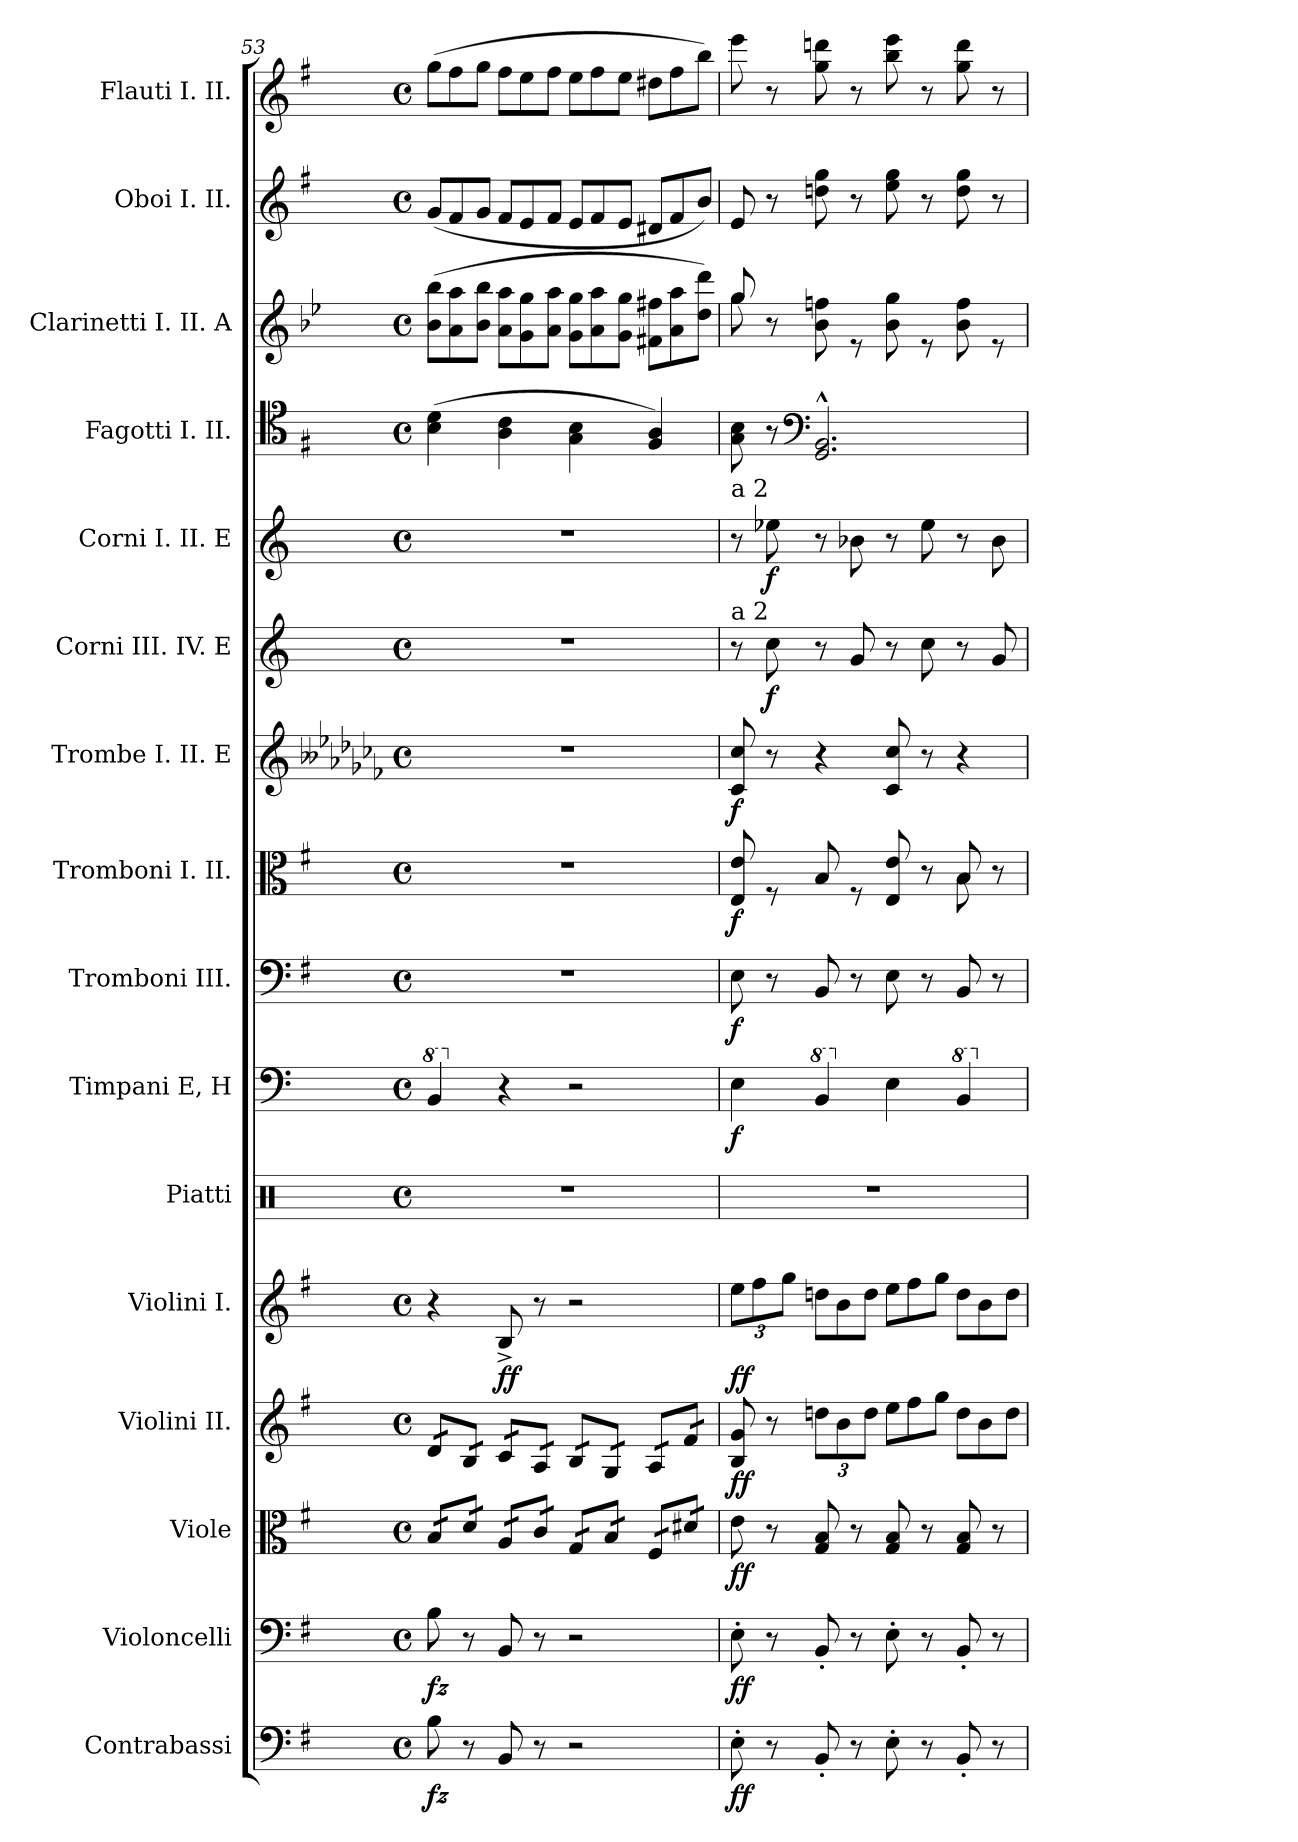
**kern	**dynam	**kern	**dynam	**kern	**dynam	**kern	**dynam	**kern	**dynam	**kern	**kern	**dynam	**kern	**dynam	**kern	**dynam	**kern	**dynam	**kern	**dynam	**kern	**dynam	**kern	**kern	**kern	**kern
*part16	*part16	*part15	*part15	*part14	*part14	*part13	*part13	*part12	*part12	*part11	*part10	*part10	*part9	*part9	*part8	*part8	*part7	*part7	*part6	*part6	*part5	*part5	*part4	*part3	*part2	*part1
*staff16	*staff16	*staff15	*staff15	*staff14	*staff14	*staff13	*staff13	*staff12	*staff12	*staff11	*staff10	*staff10	*staff9	*staff9	*staff8	*staff8	*staff7	*staff7	*staff6	*staff6	*staff5	*staff5	*staff4	*staff3	*staff2	*staff1
*I"Contrabassi	*	*I"Violoncelli	*	*I"Viole	*	*I"Violini II.	*	*I"Violini I.	*	*I"Piatti	*I"Timpani E, H	*	*I"Tromboni III.	*	*I"Tromboni I. II.	*	*I"Trombe I. II. E	*	*I"Corni III. IV. E	*	*I"Corni I. II. E	*	*I"Fagotti I. II.	*I"Clarinetti I. II. A	*I"Oboi I. II.	*I"Flauti I. II.
*I'Cb.	*	*I'Vcl.	*	*I'Vle	*	*I'Viol. II.	*	*I'Viol. I.	*	*I'Piatti	*I'Timp.	*	*I'Trbni. III.	*	*I'Trbni. I. II.	*	*I'Trbe. I. II.	*	*I'Cor. III. IV. E	*	*I'Cor. I. II. E	*	*I'Fag. I. II.	*I'Cl. I. II.	*I'Ob. I. II.	*I'Fl. I. II.
*clefF4	*	*clefF4	*	*clefC3	*	*clefG2	*	*clefG2	*	*clefX	*clefF4	*	*clefF4	*	*clefC3	*	*clefG2	*	*clefG2	*	*clefG2	*	*clefC4	*clefG2	*clefG2	*clefG2
*ITrd7c12	*	*	*	*	*	*	*	*	*	*	*	*	*	*	*	*	*ITrd-3c-4	*	*ITrd5c8	*	*ITrd5c8	*	*	*ITrd2c3	*	*
*k[f#]	*	*k[f#]	*	*k[f#]	*	*k[f#]	*	*k[f#]	*	*k[]	*k[]	*	*k[f#]	*	*k[f#]	*	*k[b--e-a-d-g-c-f-]	*	*k[f#c#g#d#]	*	*k[f#c#g#d#]	*	*k[f#]	*k[f#]	*k[f#]	*k[f#]
*M4/4	*	*M4/4	*	*M4/4	*	*M4/4	*	*M4/4	*	*M4/4	*M4/4	*	*M4/4	*	*M4/4	*	*M4/4	*	*M4/4	*	*M4/4	*	*M4/4	*M4/4	*M4/4	*M4/4
*met(c)	*	*met(c)	*	*met(c)	*	*met(c)	*	*met(c)	*	*met(c)	*met(c)	*	*met(c)	*	*met(c)	*	*met(c)	*	*met(c)	*	*met(c)	*	*met(c)	*met(c)	*met(c)	*met(c)
*	*	*	*	*	*	*	*	*	*	*	*8va	*	*	*	*	*	*	*	*	*	*	*	*	*	*	*
*	*	*	*	*	*	*	*	*	*	*	*	*	*	*	*	*	*	*	*	*	*	*	*	*Xtuplet	*Xtuplet	*Xtuplet
=53	=53	=53	=53	=53	=53	=53	=53	=53	=53	=53	=53	=53	=53	=53	=53	=53	=53	=53	=53	=53	=53	=53	=53	=53	=53	=53
!	!LO:DY:b	!	!LO:DY:b	!	!	!	!	!	!	!	!	!LO:DY:b	!	!	!	!	!	!	!	!	!	!	!	!	!	!
*	*	*	*	*tremolo	*	*	*	*	*	*	*	*	*	*	*	*	*	*	*	*	*	*	*	*	*	*
*	*	*	*	*	*	*tremolo	*	*	*	*	*	*	*	*	*	*	*	*	*	*	*	*	*	*	*	*
8BB\	fz	8B\	fz	16B/LL	.	16d/LL	.	4r	.	1r	4B/	other-dynamics	1r	.	1r	.	1r	.	1r	.	1r	.	(4B\ 4d\	(12g\ 12gg\L	(12g/L	(12gg\L
.	.	.	.	16B/	.	16d/	.	.	.	.	.	.	.	.	.	.	.	.	.	.	.	.	.	.	.	.
.	.	.	.	.	.	.	.	.	.	.	.	.	.	.	.	.	.	.	.	.	.	.	.	12f#\ 12ff#\	12f#/	12ff#\
8r	.	8r	.	16d/	.	16B/	.	.	.	.	.	.	.	.	.	.	.	.	.	.	.	.	.	.	.	.
.	.	.	.	.	.	.	.	.	.	.	.	.	.	.	.	.	.	.	.	.	.	.	.	12g\ 12gg\J	12g/J	12gg\J
.	.	.	.	16d/JJ	.	16B/JJ	.	.	.	.	.	.	.	.	.	.	.	.	.	.	.	.	.	.	.	.
*	*	*	*	*	*	*	*	*	*	*	*X8va	*	*	*	*	*	*	*	*	*	*	*	*	*	*	*
!	!	!	!	!	!	!	!	!	!LO:DY:b	!	!	!	!	!	!	!	!	!	!	!	!	!	!	!	!	!
8BBB/	.	8BB/	.	16A/LL	.	16c/LL	.	8B^/	ff	.	4r	.	.	.	.	.	.	.	.	.	.	.	4A\ 4c\	12f#\ 12ff#\L	12f#/L	12ff#\L
.	.	.	.	16A/	.	16c/	.	.	.	.	.	.	.	.	.	.	.	.	.	.	.	.	.	.	.	.
.	.	.	.	.	.	.	.	.	.	.	.	.	.	.	.	.	.	.	.	.	.	.	.	12e\ 12ee\	12e/	12ee\
8r	.	8r	.	16c/	.	16A/	.	8r	.	.	.	.	.	.	.	.	.	.	.	.	.	.	.	.	.	.
.	.	.	.	.	.	.	.	.	.	.	.	.	.	.	.	.	.	.	.	.	.	.	.	12f#\ 12ff#\J	12f#/J	12ff#\J
.	.	.	.	16c/JJ	.	16A/JJ	.	.	.	.	.	.	.	.	.	.	.	.	.	.	.	.	.	.	.	.
2r	.	2r	.	16G/LL	.	16B/LL	.	2r	.	.	2r	.	.	.	.	.	.	.	.	.	.	.	4G\ 4B\	12e\ 12ee\L	12e/L	12ee\L
.	.	.	.	16G/	.	16B/	.	.	.	.	.	.	.	.	.	.	.	.	.	.	.	.	.	.	.	.
.	.	.	.	.	.	.	.	.	.	.	.	.	.	.	.	.	.	.	.	.	.	.	.	12f#\ 12ff#\	12f#/	12ff#\
.	.	.	.	16B/	.	16G/	.	.	.	.	.	.	.	.	.	.	.	.	.	.	.	.	.	.	.	.
.	.	.	.	.	.	.	.	.	.	.	.	.	.	.	.	.	.	.	.	.	.	.	.	12e\ 12ee\J	12e/J	12ee\J
.	.	.	.	16B/JJ	.	16G/JJ	.	.	.	.	.	.	.	.	.	.	.	.	.	.	.	.	.	.	.	.
.	.	.	.	16F#/LL	.	16A/LL	.	.	.	.	.	.	.	.	.	.	.	.	.	.	.	.	4F#/ 4A/)	12d#X\ 12dd#X\L	12d#X/L	12dd#X\L
.	.	.	.	16F#/	.	16A/	.	.	.	.	.	.	.	.	.	.	.	.	.	.	.	.	.	.	.	.
.	.	.	.	.	.	.	.	.	.	.	.	.	.	.	.	.	.	.	.	.	.	.	.	12f#\ 12ff#\	12f#/	12ff#\
.	.	.	.	16d#X/	.	16f#/	.	.	.	.	.	.	.	.	.	.	.	.	.	.	.	.	.	.	.	.
.	.	.	.	.	.	.	.	.	.	.	.	.	.	.	.	.	.	.	.	.	.	.	.	12b\ 12bb\J)	12b/J)	12bb\J)
.	.	.	.	16d#X/JJ	.	16f#/JJ	.	.	.	.	.	.	.	.	.	.	.	.	.	.	.	.	.	.	.	.
*	*	*	*	*	*	*Xtremolo	*	*	*	*	*	*	*	*	*	*	*	*	*	*	*	*	*	*	*	*
*	*	*	*	*Xtremolo	*	*	*	*	*	*	*	*	*	*	*	*	*	*	*	*	*	*	*	*	*	*
=54	=54	=54	=54	=54	=54	=54	=54	=54	=54	=54	=54	=54	=54	=54	=54	=54	=54	=54	=54	=54	=54	=54	=54	=54	=54	=54
*	*	*	*	*	*	*	*	*Xbrackettup	*	*	*	*	*	*	*	*	*	*	*	*	*	*	*	*	*	*
*	*	*	*	*	*	*	*	*	*	*	*	*	*	*	*^	*	*	*	*	*	*	*	*	*^	*	*
!	!	!	!	!	!	!	!	!	!	!	!	!	!	!	!	!	!	!	!	!	!	!LO:TX:a:t=a 2	!	!	!	!	!	!
!	!	!	!	!	!	!	!	!	!	!	!	!	!	!	!	!	!	!	!	!LO:TX:a:t=a 2	!	!	!	!	!	!	!	!
!	!LO:DY:b	!	!LO:DY:b	!	!LO:DY:b	!	!LO:DY:b	!	!LO:DY:b	!	!	!LO:DY:b	!	!LO:DY:b	!	!	!LO:DY:b	!	!LO:DY:b	!	!	!	!	!	!	!	!	!
8EE'\	ff	8E'\	ff	8e\	ff	8B/ 8g/	ff	12ee\L	ff	1r	4E\	f	8E\	f	8E/ 8e/	4ryy	f	8f-/ 8ff-/	f	8r	.	8r	.	8G\ 8B\	8ee/	8ee\	8e/	8eee\
.	.	.	.	.	.	.	.	12ff#\	.	.	.	.	.	.	.	.	.	.	.	.	.	.	.	.	.	.	.	.
!	!	!	!	!	!	!	!	!	!	!	!	!	!	!	!	!	!	!	!	!	!LO:DY:b	!	!LO:DY:b	!	!	!	!	!
8r	.	8r	.	8r	.	8r	.	.	.	.	.	.	8r	.	8rF	.	.	8r	.	8e\	f	8gn\	f	8r	8r	8ryy	8r	8r
.	.	.	.	.	.	.	.	12gg\J	.	.	.	.	.	.	.	.	.	.	.	.	.	.	.	.	.	.	.	.
*	*	*	*	*	*	*	*	*	*	*	*	*	*	*	*	*	*	*	*	*	*	*	*	*clefF4	*	*	*	*
*	*	*	*	*	*	*Xbrackettup	*	*Xtuplet	*	*	*	*	*	*	*	*	*	*	*	*	*	*	*	*	*	*	*	*
*	*	*	*	*	*	*	*	*	*	*	*8va	*	*	*	*	*	*	*	*	*	*	*	*	*	*	*	*	*
8BBB'/	.	8BB'/	.	8G/ 8B/	.	12ddn\L	.	12ddn\L	.	.	4B/	.	8BB/	.	8B/	8B\yy	.	4r	.	8r	.	8r	.	2.GG/^^ 2.BB/^^	8g\ 8ddn\	4ryy	8ddni\ 8gg\	8gg\ 8dddni\
.	.	.	.	.	.	12b\	.	12b\	.	.	.	.	.	.	.	.	.	.	.	.	.	.	.	.	.	.	.	.
8r	.	8r	.	8r	.	.	.	.	.	.	.	.	8r	.	8rF	4ryy	.	.	.	8B/	.	8dn\	.	.	8re	.	8r	8r
.	.	.	.	.	.	12dd\J	.	12dd\J	.	.	.	.	.	.	.	.	.	.	.	.	.	.	.	.	.	.	.	.
*	*	*	*	*	*	*Xtuplet	*	*	*	*	*	*	*	*	*	*	*	*	*	*	*	*	*	*	*	*	*	*
*	*	*	*	*	*	*	*	*	*	*	*X8va	*	*	*	*	*	*	*	*	*	*	*	*	*	*	*	*	*
8EE'\	.	8E'\	.	8G/ 8B/	.	12ee\L	.	12ee\L	.	.	4E\	.	8E\	.	8E/ 8e/	.	.	8f-/ 8ff-/	.	8r	.	8r	.	.	8g\ 8ee\	2ryy	8ee\ 8gg\	8bb\ 8eee\
.	.	.	.	.	.	12ff#\	.	12ff#\	.	.	.	.	.	.	.	.	.	.	.	.	.	.	.	.	.	.	.	.
8r	.	8r	.	8r	.	.	.	.	.	.	.	.	8r	.	8r	8ryy	.	8r	.	8e\	.	8g\	.	.	8re	.	8r	8r
.	.	.	.	.	.	12gg\J	.	12gg\J	.	.	.	.	.	.	.	.	.	.	.	.	.	.	.	.	.	.	.	.
*	*	*	*	*	*	*	*	*	*	*	*8va	*	*	*	*	*	*	*	*	*	*	*	*	*	*	*	*	*
8BBB'/	.	8BB'/	.	8G/ 8B/	.	12dd\L	.	12dd\L	.	.	4B/	.	8BB/	.	8B/	8B\	.	4r	.	8r	.	8r	.	.	8g\ 8dd\	.	8dd\ 8gg\	8gg\ 8ddd\
.	.	.	.	.	.	12b\	.	12b\	.	.	.	.	.	.	.	.	.	.	.	.	.	.	.	.	.	.	.	.
8r	.	8r	.	8r	.	.	.	.	.	.	.	.	8r	.	8r	8ryy	.	.	.	8B/	.	8d\	.	.	8re	.	8r	8r
.	.	.	.	.	.	12dd\J	.	12dd\J	.	.	.	.	.	.	.	.	.	.	.	.	.	.	.	.	.	.	.	.
*	*	*	*	*	*	*	*	*	*	*	*	*	*	*	*v	*v	*	*	*	*	*	*	*	*	*v	*v	*	*
*	*	*	*	*	*	*	*	*	*	*	*X8va	*	*	*	*	*	*	*	*	*	*	*	*	*	*	*
=	=	=	=	=	=	=	=	=	=	=	=	=	=	=	=	=	=	=	=	=	=	=	=	=	=	=
*-	*-	*-	*-	*-	*-	*-	*-	*-	*-	*-	*-	*-	*-	*-	*-	*-	*-	*-	*-	*-	*-	*-	*-	*-	*-	*-
